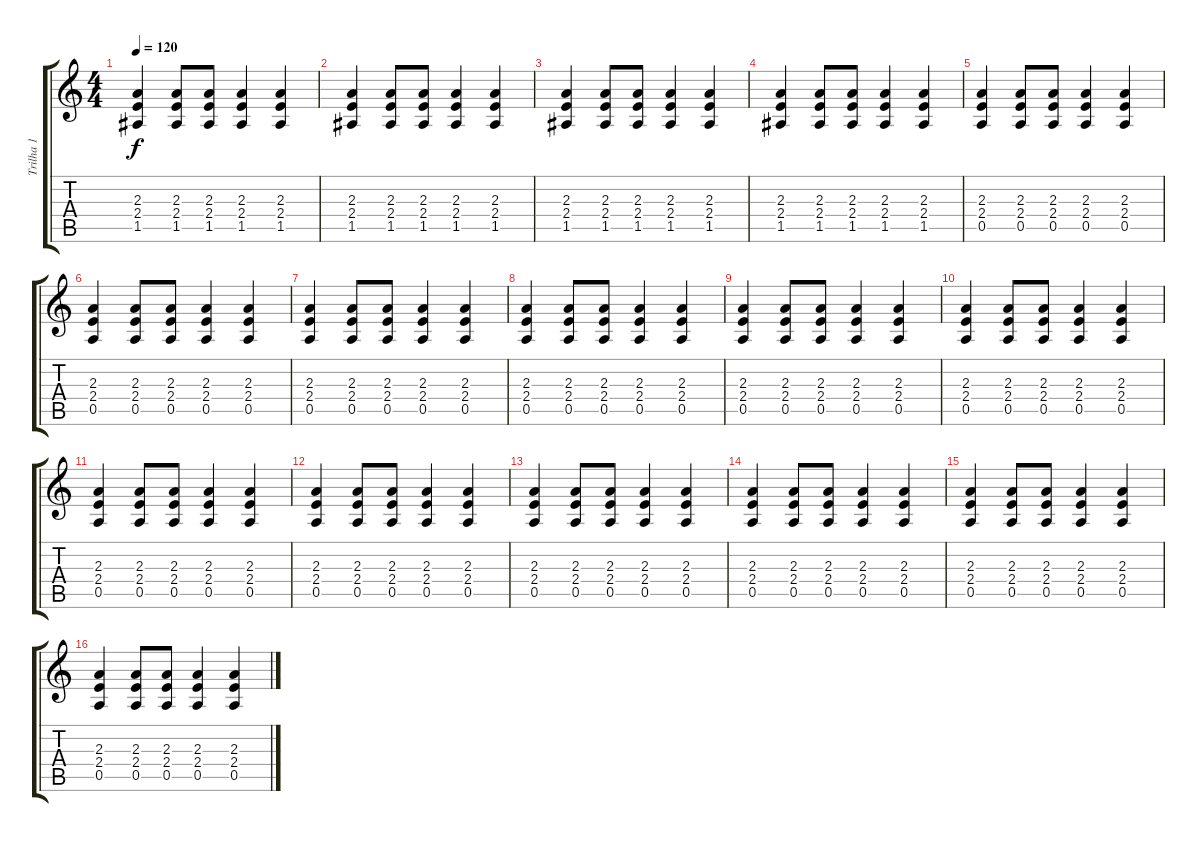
\track ("Trilha 1" "Trilha 1") {instrument acousticguitarnylon}
\staff {score tabs}
\tuning (E4 B3 G3 D3 A2 E2) {hide}
\ts (4 4)
\tempo 120
\clef g2
\ks c
(2.3 2.4 1.5).4{dy f instrument acousticguitarnylon} (2.3 2.4 1.5).8 (2.3 2.4 1.5).8 (2.3 2.4 1.5).4 (2.3 2.4 1.5).4 |
(2.3 2.4 1.5).4 (2.3 2.4 1.5).8 (2.3 2.4 1.5).8 (2.3 2.4 1.5).4 (2.3 2.4 1.5).4 |
(2.3 2.4 1.5).4 (2.3 2.4 1.5).8 (2.3 2.4 1.5).8 (2.3 2.4 1.5).4 (2.3 2.4 1.5).4 |
(2.3 2.4 1.5).4 (2.3 2.4 1.5).8 (2.3 2.4 1.5).8 (2.3 2.4 1.5).4 (2.3 2.4 1.5).4 |
(2.3 2.4 0.5).4 (2.3 2.4 0.5).8 (2.3 2.4 0.5).8 (2.3 2.4 0.5).4 (2.3 2.4 0.5).4 |
(2.3 2.4 0.5).4 (2.3 2.4 0.5).8 (2.3 2.4 0.5).8 (2.3 2.4 0.5).4 (2.3 2.4 0.5).4 |
(2.3 2.4 0.5).4 (2.3 2.4 0.5).8 (2.3 2.4 0.5).8 (2.3 2.4 0.5).4 (2.3 2.4 0.5).4 |
(2.3 2.4 0.5).4 (2.3 2.4 0.5).8 (2.3 2.4 0.5).8 (2.3 2.4 0.5).4 (2.3 2.4 0.5).4 |
(2.3 2.4 0.5).4 (2.3 2.4 0.5).8 (2.3 2.4 0.5).8 (2.3 2.4 0.5).4 (2.3 2.4 0.5).4 |
(2.3 2.4 0.5).4 (2.3 2.4 0.5).8 (2.3 2.4 0.5).8 (2.3 2.4 0.5).4 (2.3 2.4 0.5).4 |
(2.3 2.4 0.5).4 (2.3 2.4 0.5).8 (2.3 2.4 0.5).8 (2.3 2.4 0.5).4 (2.3 2.4 0.5).4 |
(2.3 2.4 0.5).4 (2.3 2.4 0.5).8 (2.3 2.4 0.5).8 (2.3 2.4 0.5).4 (2.3 2.4 0.5).4 |
(2.3 2.4 0.5).4 (2.3 2.4 0.5).8 (2.3 2.4 0.5).8 (2.3 2.4 0.5).4 (2.3 2.4 0.5).4 |
(2.3 2.4 0.5).4 (2.3 2.4 0.5).8 (2.3 2.4 0.5).8 (2.3 2.4 0.5).4 (2.3 2.4 0.5).4 |
(2.3 2.4 0.5).4 (2.3 2.4 0.5).8 (2.3 2.4 0.5).8 (2.3 2.4 0.5).4 (2.3 2.4 0.5).4 |
(2.3 2.4 0.5).4 (2.3 2.4 0.5).8 (2.3 2.4 0.5).8 (2.3 2.4 0.5).4 (2.3 2.4 0.5).4
